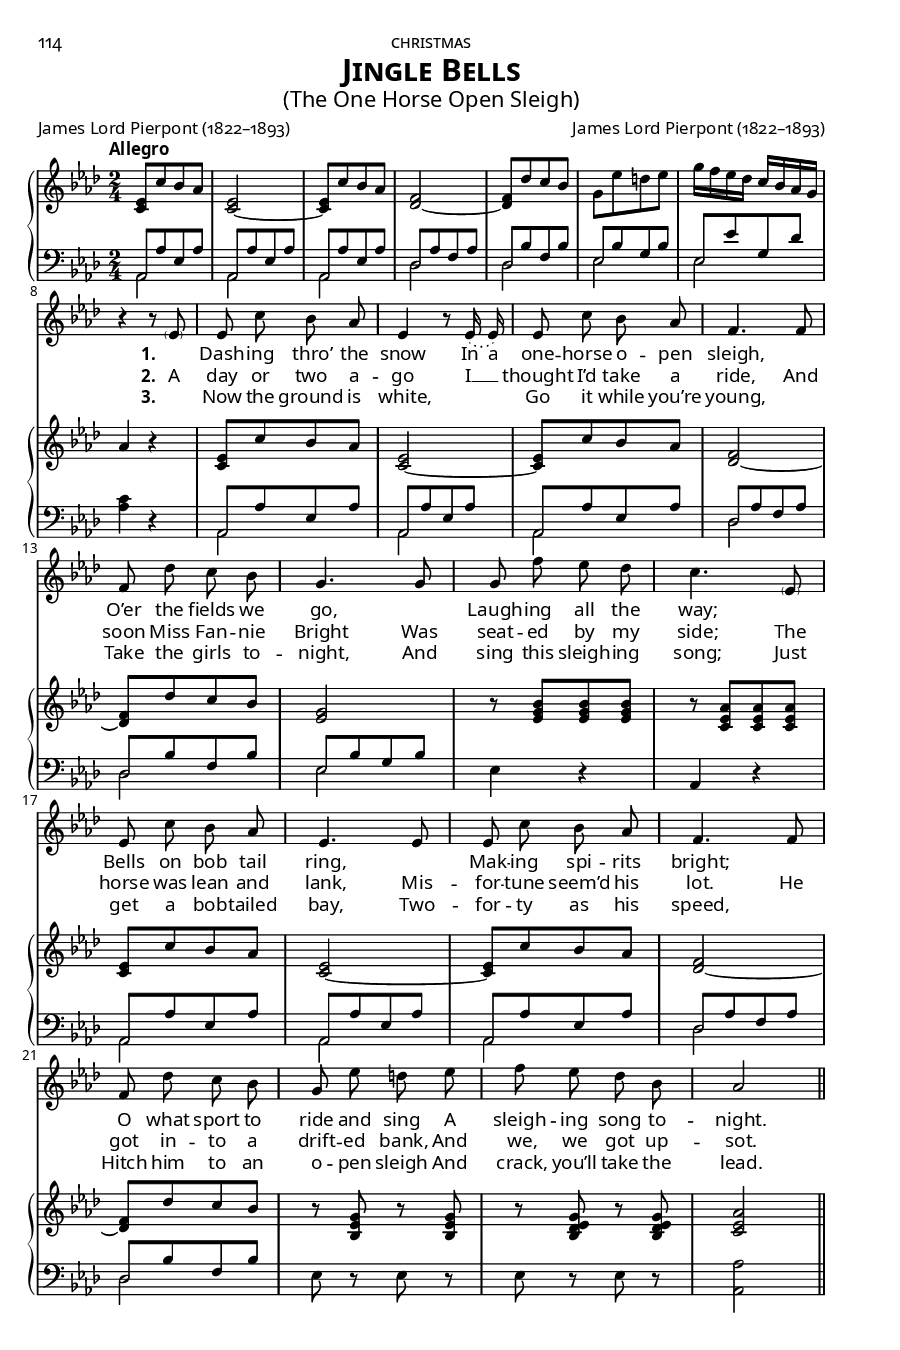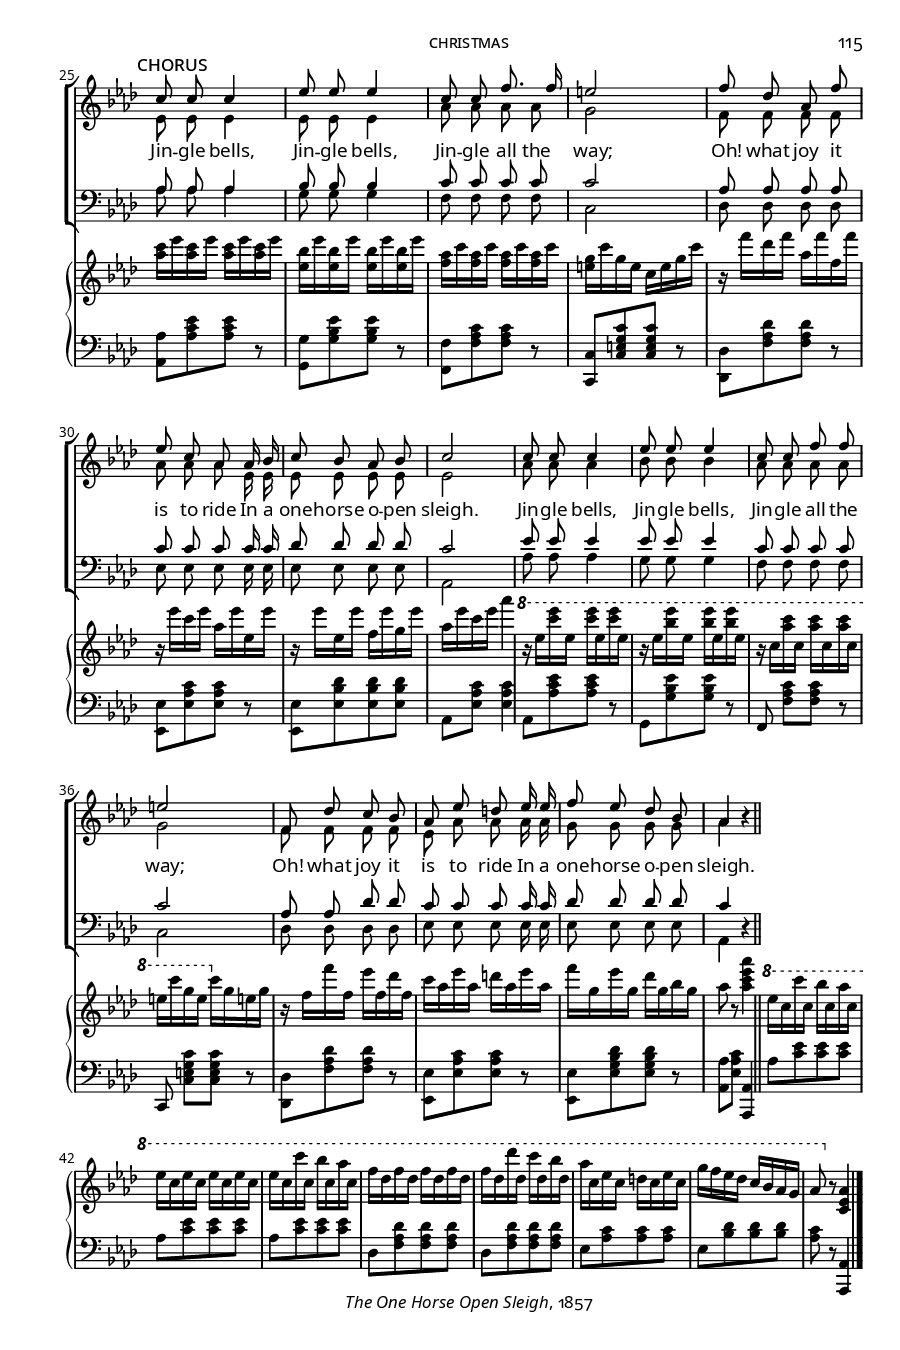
\version "2.14.2"
\include "util.ly"
\header {
  title = \markup{\override #'(font-name . "Garamond Premier Pro Semibold"){ \abs-fontsize #15 \smallCapsOldStyle"Jingle Bells"}}
  subtitle = \markup{\override #'(font-name . "Garamond Premier Pro"){ \abs-fontsize #10.5 "(The One Horse Open Sleigh)"}}
  poet = \markup\oldStyleNum"James Lord Pierpont (1822–1893)"
  composer = \markup\oldStyleNum"James Lord Pierpont (1822–1893)"
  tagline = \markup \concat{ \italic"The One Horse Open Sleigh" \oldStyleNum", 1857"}
}
\paper {
  %print-all-headers = ##t
  paper-height = 9\in
  paper-width = 6\in
  indent = 0\in
  %system-system-spacing = #'((basic-distance . 10) (padding . 0))
  system-system-spacing =
    #'((basic-distance . 0)
       (minimum-distance . 0)
       (padding . -5)
       (stretchability . 100))
  last-bottom-spacing =
    #'((basic-distance . 0)
       (minimum-distance . 0)
       (padding . 0)
       (stretchability . 0))
  ragged-last-bottom = ##f
  ragged-bottom = ##f
  two-sided = ##t
  inner-margin = 0.5\in
  outer-margin = 0.25\in
  top-margin = 0.25\in
  bottom-margin = 0.25\in
  first-page-number = #114
  print-first-page-number = ##t
  headerLine = \markup{\override #'(font-name . "Garamond Premier Pro") \smallCapsOldStyle"christmas"}
  oddHeaderMarkup = \markup\fill-line{
     \override #'(font-name . "Garamond Premier Pro")\abs-fontsize #8.5
     \combine 
        \fill-line{"" \on-the-fly #print-page-number-check-first
        \oldStylePageNum""
        }
        \fill-line{\headerLine}
  }
  evenHeaderMarkup = \markup {
     \override #'(font-name . "Garamond Premier Pro")\abs-fontsize #8.5
     \combine
        \on-the-fly #print-page-number-check-first
        \oldStylePageNum""
        \fill-line{\headerLine}
  }
}
#(set-global-staff-size 14.8) \paper{ #(define fonts (make-pango-font-tree "GoudyOlSt BT" "Garamond Premier Pro" "Garamond Premier Pro" (/ 14.8 20))) }
%6.14 #(set-global-staff-size 14.1) \paper{ #(define fonts (make-pango-font-tree "Garamond Premier Pro" "Garamond Premier Pro" "Garamond Premier Pro" (/ 14.1 20))) }
global = {
  \key aes \major
  \time 2/4
  \override DynamicLineSpanner #'staff-padding = #0.0
  \override DynamicLineSpanner #'Y-extent = #'(-1 . 1)
  \autoBeamOff
}

sopMusic = \relative c' {
  \tempo "Allegro"
  \slurDotted
  \oneVoice
  s2*7 | \break
  
  r4 r8 \parenthesize ees8 |
  ees c' bes aes |
  ees4 r8 ees16( ees16) |
  ees8 c' bes aes|
  f4. f8 |
  f des' c bes |
  
  g4. g8 |
  g f' ees des |
  c4. \parenthesize ees,8 |
  ees c' bes aes |
  ees4. ees8 |
  ees c' bes aes |
  
  f4. f8 |
  f des' c bes |
  g ees' d ees |
  f ees des bes |
  aes2 \bar "||" \break
  
  %page2
  \voiceOne
  \once \override Score.RehearsalMark #'self-alignment-X = #LEFT
  \mark\markup\smallCapsOldStyle"chorus"
  c8 c c4 |
  ees8 ees ees4 |
  c8 c f8. f16 |
  e2 |
  f8 des aes f' |
  
  ees8 c aes aes16 bes |
  c8 bes aes bes |
  c2 |
  c8 c c4 |
  ees8 ees ees4 |
  
  %page3
  c8 c f f |
  e2 |
  f,8 des' c bes |
  aes ees' d ees16 ees |
  f8 ees des bes aes4 b\rest \bar"||"
}
sopWords = \lyricmode {
  
}

altoMusic = \relative c' {
  s2*24 |
  
  %page2
  ees8 ees ees4 |
  ees8 ees ees4 |
  aes8 aes aes aes |
  g2 |
  f8 f f f |
  
  aes8 aes aes ees16 ees |
  ees8 ees ees ees |
  ees2 |
  aes8 aes aes4 |
  bes8 bes bes4 |
  
  %page3
  aes8 aes aes aes |
  g2 |
  f8 f f f |
  ees aes aes aes16 aes |
  g8 g g g |
  aes4 s \bar"||"
}
altoWords = \lyricmode {
  \set stanza = #"1. "
  \set ignoreMelismata = ##t
  \skip1 Dash -- ing thro’ the snow
    In a one -- horse o -- pen sleigh, \skip1
  O’er the fields we go,
    \skip1 Laugh -- ing all the way;
  \skip1 Bells on bob  tail ring, \skip1
    Mak -- ing spi -- rits bright;
  \skip1 O what sport to ride and sing
    A sleigh -- ing song to -- night.
}
altoChorusWords = \lyricmode {
  \dropLyricsXII
  
  Jin -- gle bells,
    Jin -- gle bells,
    Jin -- gle all the way;
  Oh! what joy it is to ride
    In a one -- horse o -- pen sleigh.
    
  Jin -- gle bells,
    Jin -- gle bells,
    Jin -- gle all the way;
  Oh! what joy it is to ride
    In a one -- horse o -- pen sleigh.
}
altoWordsII = \lyricmode {
%\markup\italic
  \set stanza = #"2. "
  \set ignoreMelismata = ##t
  A day or two a -- go I __ _ thought I’d take a ride,
  And soon Miss Fan -- nie Bright Was seat -- ed by my side;
  The horse was lean and lank,
  Mis -- for -- tune seem’d his lot.
  He got in -- to a drift -- ed bank, And we, we got up -- sot.
}
altoWordsIII = \lyricmode {
  \set stanza = #"3. "
  \set ignoreMelismata = ##t
  \skip1 Now the ground is white, \skip1\skip1
  Go it while you’re young, \skip1
  Take the girls to -- night, And sing this sleigh -- ing song;
  Just get a bob -- tailed bay,
  Two -- for -- ty as his speed,
  \skip1 Hitch him to an o -- pen sleigh
  And crack, you’ll take the lead.
}
altoWordsIV = \lyricmode {
}
altoWordsV = \lyricmode {
}
altoWordsVI = \lyricmode {
}
tenorMusic = \relative c' {
  \autoBeamOff
  \slurDotted
  s2*24 |
  
  %page2
  aes8 aes aes4 |
  bes8 bes bes4 |
  c8 c c c |
  c2 |
  aes8 aes aes aes |
  
  c8 c c c16 c |
  des8 des des des |
  c2 |
  ees8 ees ees4 |
  ees8 ees ees4 |
  
  %page3
  c8 c c c |
  c2 |
  aes8 aes des des |
  c c c c16 c |
  des8 des des des |
  c4 s \bar "||"
}
tenorWords = \lyricmode {

}

bassMusic = \relative c' {
\autoBeamOff
\slurDotted
  s2*24 |
  
  %page2
  aes8 aes aes4 |
  g8 g g4 |
  f8 f f f |
  c2 |
  des8 des des des |
  
  ees8 ees ees ees16 ees |
  ees8 ees ees ees |
  aes,2 |
  aes'8 aes aes4 |
  g8 g g4 |
  
  %page3
  f8 f f f |
  c2 |
  des8 des des des |
  ees ees ees ees16 ees |
  ees8 ees ees ees |
  aes,4 d4\rest \bar"||"
}
bassWords = \lyricmode {

}

pianoRH = \relative c' {
  <c ees>8[ c' bes aes] |
  <ees c~>2 |
  q8[ c' bes aes] |
  <f des~>2 |
  q8[ des' c bes] |
  g[ ees' d ees] |
  g16[ f ees des] c[ bes aes g] |
  
  aes4 r |
  <ees c>8[ c' bes aes] |
  <ees c~>2 |
  q8[ c' bes aes] |
  <f des~>2 |
  q8[ des' c bes] |
  
  <g ees>2 |
  r8 <bes g ees>8[ q q] |
  r8 <aes ees c>[ q q] |
  <ees c>8[ c' bes aes] |
  <ees c~>2 |
  q8[ c' bes aes] |
  
  <f des~>2 |
  q8[ des' c bes] |
  r8 <g ees bes> r q |
  r <g ees des bes> r q |
  <aes ees c>2 |
  
  %page2
  <aes' c>16[ ees' q ees] q[ ees q ees] |
  <bes ees,>[ ees q ees] q[ ees q ees] |
  <aes, f>[ c q c] q[ c q c] |
  <g e>[ c g e] c[ e g c] |
  r f[ des f] aes,[ f' f, f'] |
  
  r ees[ c ees] aes,[ ees' ees, ees'] |
  r ees[ ees, ees'] f,[ ees' g, ees'] |
  aes,[ ees' c ees] aes4 |
  \ottava #1
  r16 ees[ <c' ees> ees,] q[ ees q ees] |
  r ees[ <bes' ees> ees,] q[ ees q ees] |
  
  %page3
  r c[ <aes' c> c,] q[ c q c] |
  e[ c' g e] \ottava #0 c[ g e g] |
  r f[ f' f,] ees'[ f, des' f,] |
  c'[ aes ees' aes,] d[ aes ees' aes,] |
  f'[ g, ees' g,] des'[ g, bes g] |
  aes8 r <aes c ees aes>4 \bar"||"
  
  \ottava #1
  ees'16[ c c' c,] bes'[ c, aes' c,] |
  ees[ c ees c] ees[ c ees c] |
  ees[ c c' c,] bes'[ c, aes' c,] |
  f[ des f des] f[ des f des] |
  f[ des des' des,] c'[ des, bes' des,] |
  aes'[ c, ees c] d[ c ees c] |
  g'[ f ees des] c[ bes aes g] |
  aes8 \ottava #0 r <aes, ees c>4 \bar "|."
}
pianoLH = \relative c {
  \mergeDifferentlyHeadedOn
  \mergeDifferentlyDottedOn
  << {aes8[ aes' ees aes]
      aes,8[ aes' ees aes]
      aes,8[ aes' ees aes]
      des,[ aes' f aes]
      des,[ bes' f bes]
      ees,[ bes' g bes] |
      ees,[ ees' g, des'] } \\
     {aes,2 | aes | aes | des | des | ees | ees } >> |
     
  <aes c>4 r |
  << {aes,8[ aes' ees aes] |
      aes,8[ aes' ees aes] |
      aes,8[ aes' ees aes] |
      des,[ aes' f aes] |
      des,[ bes' f bes] |
     
      ees,[ bes' g bes] | } \\
     {aes,2 | aes | aes | des | des
     
      ees | } >>
  ees4 r |
  aes, r |
  << {aes8[ aes' ees aes]
      aes,8[ aes' ees aes]
      aes,8[ aes' ees aes]
      
      des,[ aes' f aes]
      des,[ bes' f bes]} \\
     {aes,2 | aes | aes |
     
      des | des } >> |
  ees8 r ees8 r |
  ees r ees r |
  <aes aes,>2 |
  
  %page2
  q8[ <aes c ees> q] r |
  <g g,>[ <g bes ees> q] r |
  <f f,>[ <f aes c> q] r |
  <c c,>[ <c e g c> q] r |
  <des des,>[ <f aes des> q] r |
  
  <ees ees,>[ <ees aes c> q] r |
  <ees ees,>[ <ees bes' des> q q] |
  aes,[ <ees' aes c>] q4 |
  aes,8[ <aes' c ees> q] r |
  g,[ <g' bes ees> q] r |
  
  %page3
  f,8 <f' aes c>[ q] r |
  c,8 <c' e g c>[ q] r |
  <des des,>8[ <f aes des> q] r |
  <ees ees,>[ <ees aes c> q] r |
  <ees ees,>[ <ees g bes des> q] r |
  <aes aes,>[ <ees aes c>] <aes, aes,>4 \bar"||"
  
  aes'8[ <c ees> q q] |
  aes[ q q q] |
  aes[ q q q] |
  des,[ <f aes des> q q] |
  des[ q q q ] |
  ees[ <aes c> q q] |
  ees[ <bes' des> q q] |
  <aes c> r <aes, aes,>4 \bar"|."
}

\score {
  <<
   \new ChoirStaff <<
    \new Staff = women <<
      \new Voice = "sopranos" { \voiceOne << \global \sopMusic >> }
      \new Voice = "altos" { \voiceTwo << \global \altoMusic >> }
    >>
    \new Lyrics \with { alignAboveContext = #"women" \override VerticalAxisGroup #'nonstaff-relatedstaff-spacing = #'((basic-distance . 1))} \lyricsto "sopranos" \sopWords
     \new Lyrics = "altosVI"  \with { alignBelowContext = #"women" \override VerticalAxisGroup #'nonstaff-relatedstaff-spacing = #'((basic-distance . 1))} \lyricsto "sopranos" \altoWordsVI
    \new Lyrics = "altosV"  \with { alignBelowContext = #"women" \override VerticalAxisGroup #'nonstaff-relatedstaff-spacing = #'((basic-distance . 1))} \lyricsto "sopranos" \altoWordsV
    \new Lyrics = "altosIV"  \with { alignBelowContext = #"women" \override VerticalAxisGroup #'nonstaff-relatedstaff-spacing = #'((basic-distance . 1))} \lyricsto "sopranos" \altoWordsIV
    \new Lyrics = "altosIII"  \with { alignBelowContext = #"women" \override VerticalAxisGroup #'nonstaff-relatedstaff-spacing = #'((basic-distance . 1))} \lyricsto "sopranos" \altoWordsIII
    \new Lyrics = "altosII"  \with { alignBelowContext = #"women" \override VerticalAxisGroup #'nonstaff-relatedstaff-spacing = #'((basic-distance . 1))} \lyricsto "sopranos" \altoWordsII
    \new Lyrics = "altos"  \with { alignBelowContext = #"women" \override VerticalAxisGroup #'nonstaff-relatedstaff-spacing = #'((padding . 0.5))} \lyricsto "sopranos" \altoWords
    \new Lyrics = "altosChorus"  \with { alignBelowContext = #"women" \override VerticalAxisGroup #'nonstaff-relatedstaff-spacing = #'((padding . -1))} \lyricsto "altos" \altoChorusWords
   \new Staff = men <<
      \clef bass
      \new Voice = "tenors" { \voiceOne << \global \tenorMusic >> }
      \new Voice = "basses" { \voiceTwo << \global \bassMusic >> }
    >>
    \new Lyrics \with { alignAboveContext = #"men" \override VerticalAxisGroup #'nonstaff-relatedstaff-spacing = #'((basic-distance . 1)) } \lyricsto "tenors" \tenorWords
    \new Lyrics \with { alignBelowContext = #"men" \override VerticalAxisGroup #'nonstaff-relatedstaff-spacing = #'((basic-distance . 1)) } \lyricsto "basses" \bassWords
  >>
    \new PianoStaff << \new Staff { \global \new Voice { \pianoRH } } \new Staff { \global \clef "bass" \pianoLH } >>
  >>
  \layout {
    \context {
      \Score
      \override SpacingSpanner #'base-shortest-duration = #(ly:make-moment 1 2)
      \override SpacingSpanner #'common-shortest-duration = #(ly:make-moment 1 2)
    }
    \context {
      % Remove all empty staves
      \Staff \RemoveEmptyStaves
      \override VerticalAxisGroup #'remove-first = ##t
      \override VerticalAxisGroup #'minimum-Y-extent = #'(-3 . 3)
      \override VerticalAxisGroup #'staff-staff-spacing =
      #'((basic-distance . 5)
         (minimum-distance . 1)
         (padding . 1)
         (stretchability . 2))
    }
    \context {
      \Lyrics
      \override LyricText #'X-offset = #center-on-word
    }
  }
}

